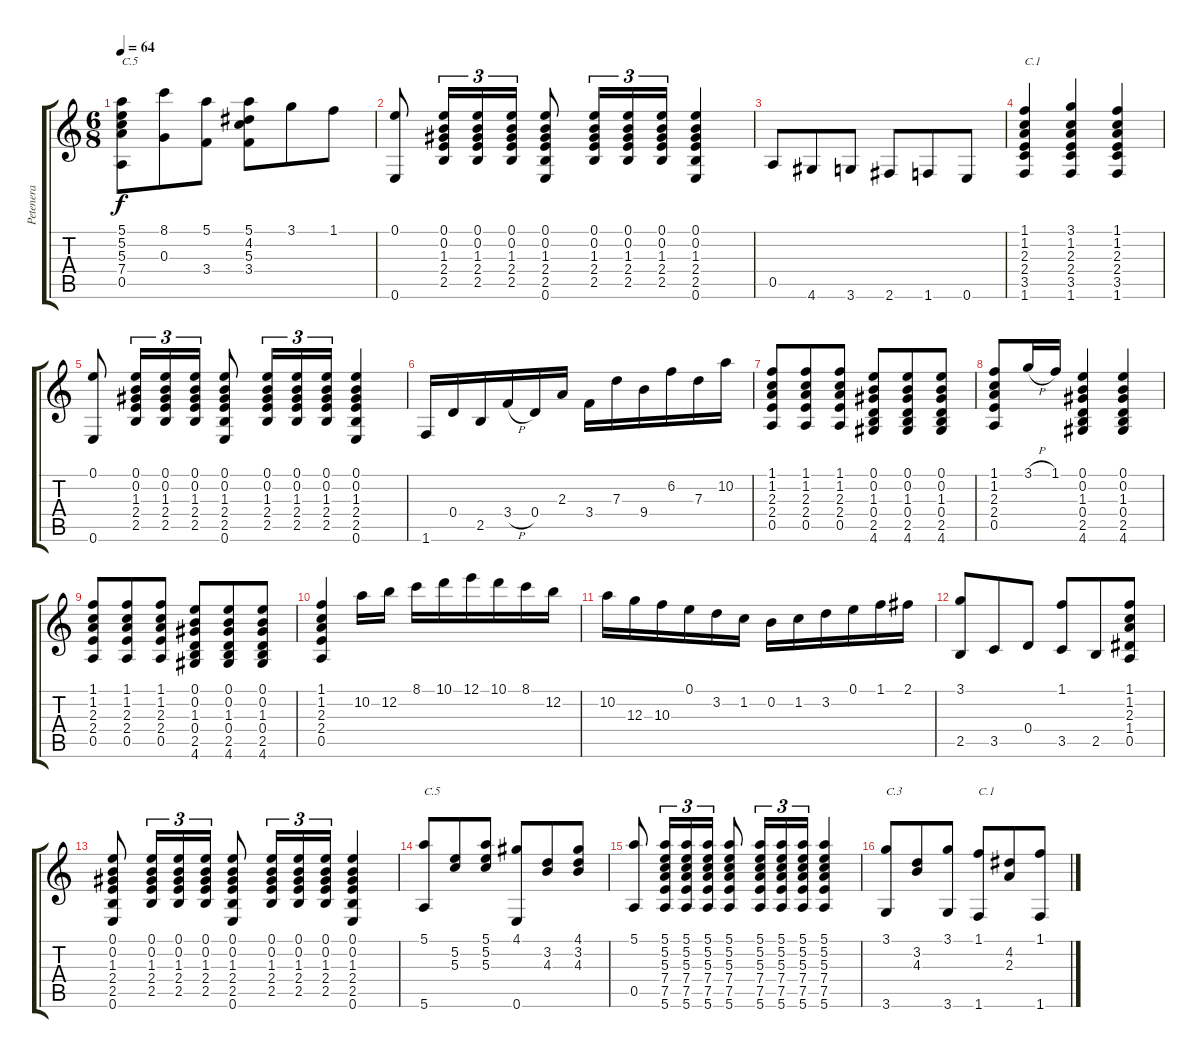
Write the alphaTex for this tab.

\track ("Petenera" "Petenera") {instrument acousticguitarnylon}
\staff {score tabs}
\tuning (E4 B3 G3 D3 A2 E2) {hide}
\ts (6 8)
\tempo 64
\clef g2
\ks c
(5.1 5.2 5.3 7.4 0.5).8{txt "C.5" dy f instrument acousticguitarnylon} (8.1 0.3).8 (5.1 3.4).8 (5.1 4.2 5.3 3.4).8 3.1.8 1.1.8 |
(0.1 0.6).8 (0.1 0.2 1.3 2.4 2.5).16{tu (3 2)} (0.1 0.2 1.3 2.4 2.5).16{tu (3 2)} (0.1 0.2 1.3 2.4 2.5).16{tu (3 2)} (0.1 0.2 1.3 2.4 2.5 0.6).8 (0.1 0.2 1.3 2.4 2.5).16{tu (3 2)} (0.1 0.2 1.3 2.4 2.5).16{tu (3 2)} (0.1 0.2 1.3 2.4 2.5).16{tu (3 2)} (0.1 0.2 1.3 2.4 2.5 0.6).4 |
0.5.8 4.6.8 3.6.8 2.6.8 1.6.8 0.6.8 |
(1.1 1.2 2.3 2.4 3.5 1.6).4{txt "C.1"} (3.1 1.2 2.3 2.4 3.5 1.6).4 (1.1 1.2 2.3 2.4 3.5 1.6).4 |
(0.1 0.6).8 (0.1 0.2 1.3 2.4 2.5).16{tu (3 2)} (0.1 0.2 1.3 2.4 2.5).16{tu (3 2)} (0.1 0.2 1.3 2.4 2.5).16{tu (3 2)} (0.1 0.2 1.3 2.4 2.5 0.6).8 (0.1 0.2 1.3 2.4 2.5).16{tu (3 2)} (0.1 0.2 1.3 2.4 2.5).16{tu (3 2)} (0.1 0.2 1.3 2.4 2.5).16{tu (3 2)} (0.1 0.2 1.3 2.4 2.5 0.6).4 |
1.6.16 0.4.16 2.5.16 3.4{h}.16 0.4.16 2.3.16 3.4.16 7.3.16 9.4.16 6.2.16 7.3.16 10.2.16 |
(1.1 1.2 2.3 2.4 0.5).8 (1.1 1.2 2.3 2.4 0.5).8 (1.1 1.2 2.3 2.4 0.5).8 (0.1 0.2 1.3 0.4 2.5 4.6).8 (0.1 0.2 1.3 0.4 2.5 4.6).8 (0.1 0.2 1.3 0.4 2.5 4.6).8 |
(1.1 1.2 2.3 2.4 0.5).8 3.1{h}.16 1.1.16 (0.1 0.2 1.3 0.4 2.5 4.6).4 (0.1 0.2 1.3 0.4 2.5 4.6).4 |
(1.1 1.2 2.3 2.4 0.5).8 (1.1 1.2 2.3 2.4 0.5).8 (1.1 1.2 2.3 2.4 0.5).8 (0.1 0.2 1.3 0.4 2.5 4.6).8 (0.1 0.2 1.3 0.4 2.5 4.6).8 (0.1 0.2 1.3 0.4 2.5 4.6).8 |
(1.1 1.2 2.3 2.4 0.5).4 10.2.16 12.2.16 8.1.16 10.1.16 12.1.16 10.1.16 8.1.16 12.2.16 |
10.2.16 12.3.16 10.3.16 0.1.16 3.2.16 1.2.16 0.2.16 1.2.16 3.2.16 0.1.16 1.1.16 2.1.16 |
(3.1 2.5).8 3.5.8 0.4.8 (1.1 3.5).8 2.5.8 (1.1 1.2 2.3 1.4 0.5).8 |
(0.1 0.2 1.3 2.4 2.5 0.6).8 (0.1 0.2 1.3 2.4 2.5).16{tu (3 2)} (0.1 0.2 1.3 2.4 2.5).16{tu (3 2)} (0.1 0.2 1.3 2.4 2.5).16{tu (3 2)} (0.1 0.2 1.3 2.4 2.5 0.6).8 (0.1 0.2 1.3 2.4 2.5).16{tu (3 2)} (0.1 0.2 1.3 2.4 2.5).16{tu (3 2)} (0.1 0.2 1.3 2.4 2.5).16{tu (3 2)} (0.1 0.2 1.3 2.4 2.5 0.6).4 |
(5.1 5.6).8{txt "C.5"} (5.2 5.3).8 (5.1 5.2 5.3).8 (4.1 0.6).8 (3.2 4.3).8 (4.1 3.2 4.3).8 |
(5.1 0.5).8 (5.1 5.2 5.3 7.4 7.5 5.6).16{tu (3 2)} (5.1 5.2 5.3 7.4 7.5 5.6).16{tu (3 2)} (5.1 5.2 5.3 7.4 7.5 5.6).16{tu (3 2)} (5.1 5.2 5.3 7.4 7.5 5.6).8 (5.1 5.2 5.3 7.4 7.5 5.6).16{tu (3 2)} (5.1 5.2 5.3 7.4 7.5 5.6).16{tu (3 2)} (5.1 5.2 5.3 7.4 7.5 5.6).16{tu (3 2)} (5.1 5.2 5.3 7.4 7.5 5.6).4 |
(3.1 3.6).8{txt "C.3"} (3.2 4.3).8 (3.1 3.6).8 (1.1 1.6).8{txt "C.1"} (4.2 2.3).8 (1.1 1.6).8
